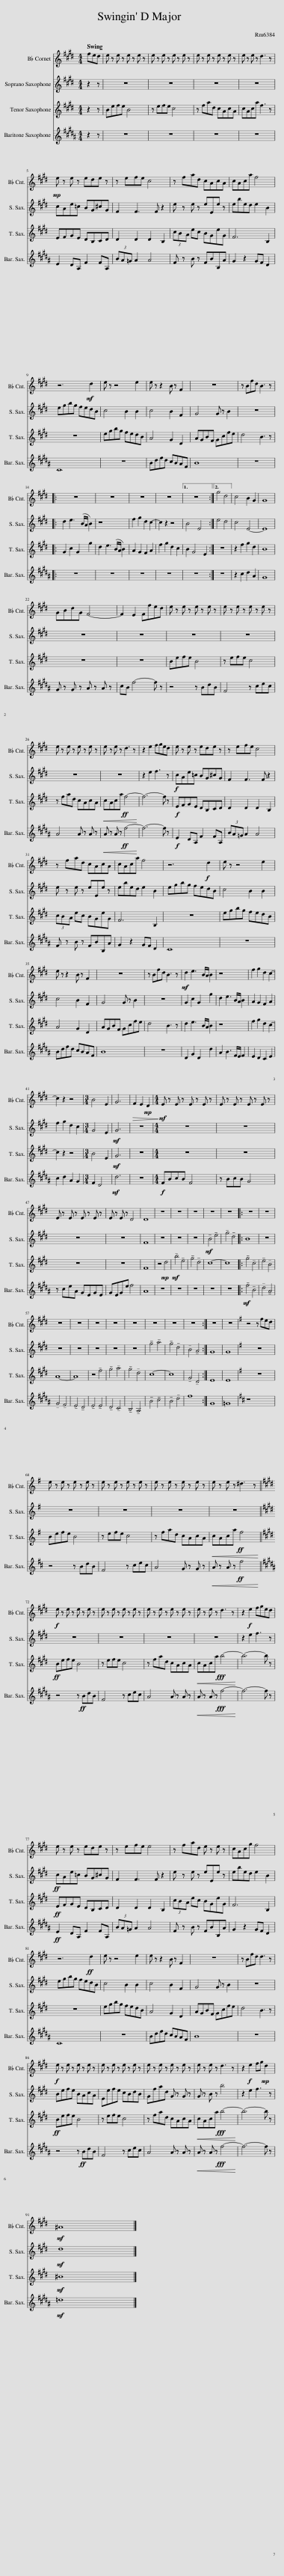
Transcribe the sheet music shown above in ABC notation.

X:1
%%score 1 2 3 4
L:1/8
M:4/4
I:linebreak $
K:none
V:1 treble transpose=-2
V:2 treble transpose=-2
V:3 treble transpose=-14
V:4 treble transpose=-21
V:1
[K:E] fed | e z e z e z e z | e z e z e z e z | e z e z e z e z | e z e z d3 z |$ %5
!mp! e z e z ede z | z efe c4 | z fad cAcA | cAca f4 |$ z6!mf! d2 | %10
 e z z4 e2 | e z z2 B z F2 | z8 | z Bfd B3 z |:$ z8 | %15
 z8 | z8 | z8 |1 z8 :|2 g4 d4 || %20
 c4 B2 G2 | G8 |$ GBdG F4- | F2 E2 Ffed | e z e z e z e z | %25
 e z e z e z e z |$ e z e z e z e z | e z e z d3 z | z2 e2 fged | e z e z ede z | %30
 z efe c4 |$ z fad cAcA | cAca f4 | z6!f! d2 | e z z4 e2 |$ %35
 e z z2 B z F2 | z8 | z Bfd B3 z |!mf! d2 e3 B/A/ B2 | z8 | %40
 f2 g2 d2 c2- |$ c2 z2 z4 |[M:3/4] B4 E2 | G6 |!>(! F2 E2!mp! D2!>)! | %45
[M:4/4]!mf! E z E z E z E z | E z E z E z E z |$ E z E z E z E z | E z E z D4 | D8 | %50
 z8 | z8 | z8 | z8 | z8 |: %55
 z8 | z8 |$ z8 | z8 | z8 | %60
 z8 | z8 | z8 | z8 | z8 :| %65
 z8 | z8 |[K:G] z4 z fed |$ e z e z e z e z | e z e z e z e z | %70
 e z e z e z e z | e z e z ^d3 z ||$[K:E]!f! e z e z e z e z | e z e z e z e z | e z e z e z e z | %75
 e z e z d3 z | z2!f! e2 fged |$ e z e z ede z | z efe e4 | z fad e z e z | %80
 cAcg f4 |$ z6!ff! d2 | e z z4 e2 | e z z2 B z F2 | z8 | %85
 z Bfd d3 z |$!f! e z e z e z e z | e z e z e z e z | e z e z e z e z | e z e z d3 z | %90
 z2!f! e2 fg!mp! d2 |$!mf! ^A8 |] %92
V:2
[K:E] z2 z | z8 | z8 | z8 | z8 |$ %5
 cAe=c BG^cG | F2 F3 F z2 | e z e z eEe z | ebed e2 B2 |$ egbg fedB | %10
 c4 B2 B2 | c4 B2 F2 | G4 G z B2 | z8 |:$ d2 e3 (B/A/ B2) | %15
 z8 | f2 g2 d2 c2- | c2 z2 z4 |1 B4 E4 :|2 e4 d4 || %20
 c4 E4- | E8 |$ z8 | z8 | z8 | %25
 z8 |$ z8 | z8 | z2 e2 f3 z |!f! cAe=c BG^cG | %30
 F2 F3 F z2 |$ e z e z eEe z | ebed e2 B2 | egbg fedB | c4 B2 B2 |$ %35
 c4 B2 F2 | G4 G z B2 | z8 | G2 c2 G2 g2 | d2 e3 B/A/ B2 | %40
 A2 G2 F2 A2 |$ f2 g2 d2 c2 |[M:3/4] G4 E2 |!mf! G6 | z6 | %45
[M:4/4] z8 | z8 |$ z8 | z8 | F8 | %50
 z8 | z8 | z8 |!mf! !tenuto!B4 !tenuto!e4 | !tenuto!g4 !tenuto!d4 |: %55
 B8 | z8 |$ z8 | z8 | z8 | %60
 z8 | z8 | !tenuto!g4 !tenuto!a4 | !tenuto!g4 !tenuto!d4 | !tenuto!B4 !tenuto!A4 :| %65
 G8 | G8 |[K:G] z8 |$ z8 | z8 | %70
 z8 | z8 ||$[K:E] z8 | z8 | z8 | %75
 z8 | z2 e2 f3 z |$!ff! cAe=c BG^cG | F2 F3 F z2 | e z e z eEe z | %80
 ebed e2 B2 |$ egbg fedB | c4 B2 B2 | c4 B2 F2 | G4 G z B2 | %85
 z8 |$ Befe BAcA | Eefe cBdB | Gfad G z G z | G z B z b4 | %90
 z2 e2 f3 z |$!mf! d8 |] %92
V:3
[K:E] z2 z | Befe B4 | z efe c4 | z fad cAcA | cAca f3 z |$ %5
 EFGE DB,CD | D2 D2 D2 B,2 | (3cBA ec BGeG | F6 B,2 |$ z8 | %10
 egbg fedB | A4 G2 D2 | AGBF Gcfe | d4 B3 z |:$ G2 c2 G2 g2 | %15
 d2 e3 (B/A/ B2) | A2 G2 F2 A2 | f2 g2 d2 c2 |1 B2 G4 E2 :|2 z8 || %20
 z2 f2 g2 d2 | B8 |$ z8 | z8 | Befe B4 | %25
 z efe c4 |$ z fad cAcA |!<(! cAca!ff! f4-!<)! | f6- f z |!f! EFGE DB,CD | %30
 D2 D2 D2 B,2 |$ (3cBA ec BGeG | F6 B,2 | z8 | egbg fedB |$ %35
 A4 G2 D2 | AGBF Gcfe | d4 B3 z | d2 e3 B/A/ B2 | z8 | %40
 f2 g2 d2 c2- |$ c2 z2 z4 |[M:3/4] B4 E2 |!mf! G6 | z6 | %45
[M:4/4] z8 | z8 |$ z8 | z8 | F8 | %50
 z4!mp! d4 |!mf! !tenuto!b4 !tenuto!e4 | !tenuto!g4 !tenuto!d4 | c8- | c8 |: %55
 !tenuto!g4 !tenuto!c4 | !tenuto!e4 !tenuto!B4 |$ A8- | A8 | z4 !tenuto!f4 | %60
 !tenuto!g4 !tenuto!a4 | !tenuto!g4 !tenuto!d4 | c8- | c8 | !tenuto!G4 !tenuto!D4 :| %65
 E8 | E8 |[K:G] z8 |$ Befe B4 | z efe c4 | %70
 z fad cAcA |!<(! cAca!ff! f4!<)! ||$[K:E]!ff! Befe B4 | z efe c4 | z fad cAcA | %75
!<(! cAca!fff! b4-!<)! | b6- b z |$!ff! EFGE DB,CD | D2 D2 D2 B,2 | (3cBA ec BGeG | %80
 F6 B,2 |$ z8 | egbg fedB | A4 G2 D2 | AGBF Gcfe | %85
 d4 B3 z |$!ff! Befe B4 | z efe c4 | z fad cAcA |!<(! cAca!fff! b4-!<)! | %90
 b6- b z |$!mf! ^B8 |] %92
V:4
[K:B] z2 z | z8 | z8 | z8 | z8 |$ %5
 E2 DA, F2 FA, | (3BA=G A2 A4 | F z B z FBB,A | G2 z2 GF D2 |$ C8 | %10
 z8 | Bdfd cBAF | B8 | z8 |:$ z8 | %15
 z8 | z8 | z8 |1 z8 :|2 z8 || %20
 z2 c2 d2 A2 | G8 |$ G z G z A z A z | cB f4- f z | z4 z BdB | %25
 F4 z cec |$ A4 A z A z |!<(! A z A z!ff! f4-!<)! | f6- f z |!f! E2 DA, F2 FA, | %30
 (3BA=G A2 A4 |$ F z B z FBB,A | G2 z2 GF D2 | C8 | z8 |$ %35
 Bdfd cBAF | B8 | z8 | D2 G2 D2 d2 | A2 B3 F/E/ F2 | %40
 E2 D2 C2 E2 |$ c2 d2 A2 G2 |[M:3/4] F2 D4 |!mf! d6 | z6 | %45
[M:4/4]!f! FBcB F4 | z BcB G4 |$ z ceA GEGE | GEGe f4 | A8 | %50
 z8 | z8 | z8 | z8 | z8 |: %55
!mf! !tenuto!f4 !tenuto!B4 | !tenuto!d4 !tenuto!A4 |$ !tenuto!G4 !tenuto!F4 | !tenuto!E4 !tenuto!D4 | !tenuto!E4 !tenuto!E4 | %60
 !tenuto!D4 !tenuto!C4 | !tenuto!B,4 !tenuto!A,4 | !tenuto!B4 !tenuto!c4 | !tenuto!B4 !tenuto!d4 | f8 :| %65
 G8 | =G8 |[K:D] z8 |$ z4 z BdB | F4 z cec | %70
 A4 G z G z |!<(! A z A z!ff! f4!<)! ||$[K:B] z4 z!ff! BdB | F4 z cec | A4 A z A z | %75
!<(! A z A z!fff! f4-!<)! | f6- f z |$!ff! E2 DA, F2 FA, | (3BA=G A2 A4 | F z B z FBB,A | %80
 G2 z2 GF D2 |$ C8 | z8 | Bdfd cBAF | B8 | %85
 z8 |$ z4 z!ff! BdB | F4 z cec | A4 A z A z |!<(! A z A z!fff! f4-!<)! | %90
 f6- f z |$!mf! =d8 |] %92
